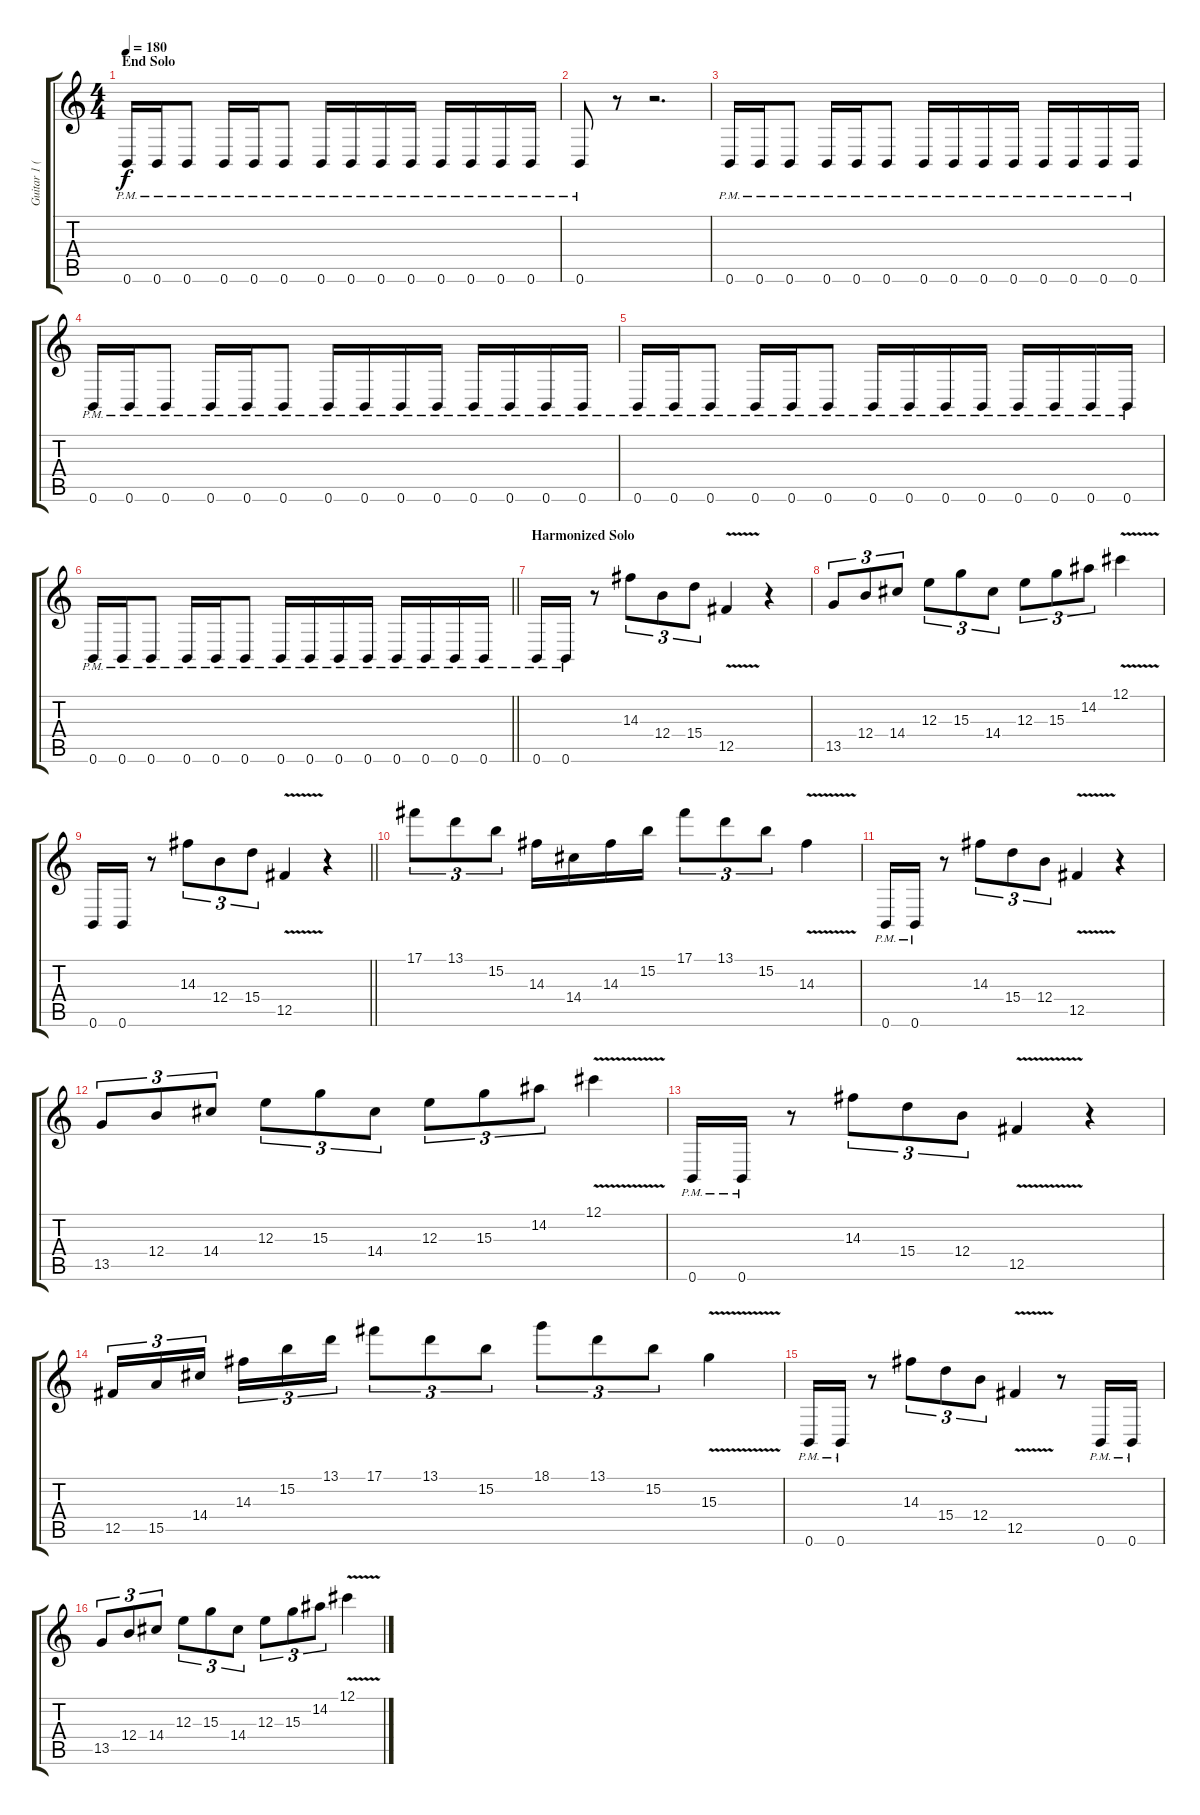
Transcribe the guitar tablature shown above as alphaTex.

\track ("Guitar 1 (Right)" "Guitar 1 (") {instrument distortionguitar}
\staff {score tabs}
\tuning (Db4 Ab3 E3 B2 Gb2 B1) {hide}
\ts (4 4)
\section ("" "End Solo")
\tempo 170
\tempo 180
\clef g2
\ks c
0.6{pm}.16{dy f} 0.6{pm}.16 0.6{pm}.8 0.6{pm}.16 0.6{pm}.16 0.6{pm}.8 0.6{pm}.16 0.6{pm}.16 0.6{pm}.16 0.6{pm}.16 0.6{pm}.16 0.6{pm}.16 0.6{pm}.16 0.6{pm}.16 |
0.6{pm}.8 r.8 r.2{d} |
0.6{pm}.16 0.6{pm}.16 0.6{pm}.8 0.6{pm}.16 0.6{pm}.16 0.6{pm}.8 0.6{pm}.16 0.6{pm}.16 0.6{pm}.16 0.6{pm}.16 0.6{pm}.16 0.6{pm}.16 0.6{pm}.16 0.6{pm}.16 |
0.6{pm}.16 0.6{pm}.16 0.6{pm}.8 0.6{pm}.16 0.6{pm}.16 0.6{pm}.8 0.6{pm}.16 0.6{pm}.16 0.6{pm}.16 0.6{pm}.16 0.6{pm}.16 0.6{pm}.16 0.6{pm}.16 0.6{pm}.16 |
0.6{pm}.16 0.6{pm}.16 0.6{pm}.8 0.6{pm}.16 0.6{pm}.16 0.6{pm}.8 0.6{pm}.16 0.6{pm}.16 0.6{pm}.16 0.6{pm}.16 0.6{pm}.16 0.6{pm}.16 0.6{pm}.16 0.6{pm}.16 |
\barLineRight lightlight
0.6{pm}.16 0.6{pm}.16 0.6{pm}.8 0.6{pm}.16 0.6{pm}.16 0.6{pm}.8 0.6{pm}.16 0.6{pm}.16 0.6{pm}.16 0.6{pm}.16 0.6{pm}.16 0.6{pm}.16 0.6{pm}.16 0.6{pm}.16 |
\section ("" "Harmonized Solo")
0.6{pm}.16 0.6{pm}.16 r.8 14.3.8{tu (3 2)} 12.4.8{tu (3 2)} 15.4.8{tu (3 2)} 12.5{v}.4 r.4 |
13.5.8{tu (3 2)} 12.4.8{tu (3 2)} 14.4.8{tu (3 2)} 12.3.8{tu (3 2)} 15.3.8{tu (3 2)} 14.4.8{tu (3 2)} 12.3.8{tu (3 2)} 15.3.8{tu (3 2)} 14.2.8{tu (3 2)} 12.1{v}.4 |
\barLineRight lightlight
0.6.16 0.6.16 r.8 14.3.8{tu (3 2)} 12.4.8{tu (3 2)} 15.4.8{tu (3 2)} 12.5{v}.4 r.4 |
17.1.8{tu (3 2)} 13.1.8{tu (3 2)} 15.2.8{tu (3 2)} 14.3.16 14.4.16 14.3.16 15.2.16 17.1.8{tu (3 2)} 13.1.8{tu (3 2)} 15.2.8{tu (3 2)} 14.3{v}.4 |
0.6{pm}.16 0.6{pm}.16 r.8 14.3.8{tu (3 2)} 15.4.8{tu (3 2)} 12.4.8{tu (3 2)} 12.5{v}.4 r.4 |
13.5.8{tu (3 2)} 12.4.8{tu (3 2)} 14.4.8{tu (3 2)} 12.3.8{tu (3 2)} 15.3.8{tu (3 2)} 14.4.8{tu (3 2)} 12.3.8{tu (3 2)} 15.3.8{tu (3 2)} 14.2.8{tu (3 2)} 12.1{v}.4 |
0.6{pm}.16 0.6{pm}.16 r.8 14.3.8{tu (3 2)} 15.4.8{tu (3 2)} 12.4.8{tu (3 2)} 12.5{v}.4 r.4 |
12.5.16{tu (3 2)} 15.5.16{tu (3 2)} 14.4.16{tu (3 2) beam splitsecondary} 14.3.16{tu (3 2)} 15.2.16{tu (3 2)} 13.1.16{tu (3 2)} 17.1.8{tu (3 2)} 13.1.8{tu (3 2)} 15.2.8{tu (3 2)} 18.1.8{tu (3 2)} 13.1.8{tu (3 2)} 15.2.8{tu (3 2)} 15.3{v}.4 |
0.6{pm}.16 0.6{pm}.16 r.8 14.3.8{tu (3 2)} 15.4.8{tu (3 2)} 12.4.8{tu (3 2)} 12.5{v}.4 r.8 0.6{pm}.16 0.6{pm}.16 |
13.5.8{tu (3 2)} 12.4.8{tu (3 2)} 14.4.8{tu (3 2)} 12.3.8{tu (3 2)} 15.3.8{tu (3 2)} 14.4.8{tu (3 2)} 12.3.8{tu (3 2)} 15.3.8{tu (3 2)} 14.2.8{tu (3 2)} 12.1{v}.4
